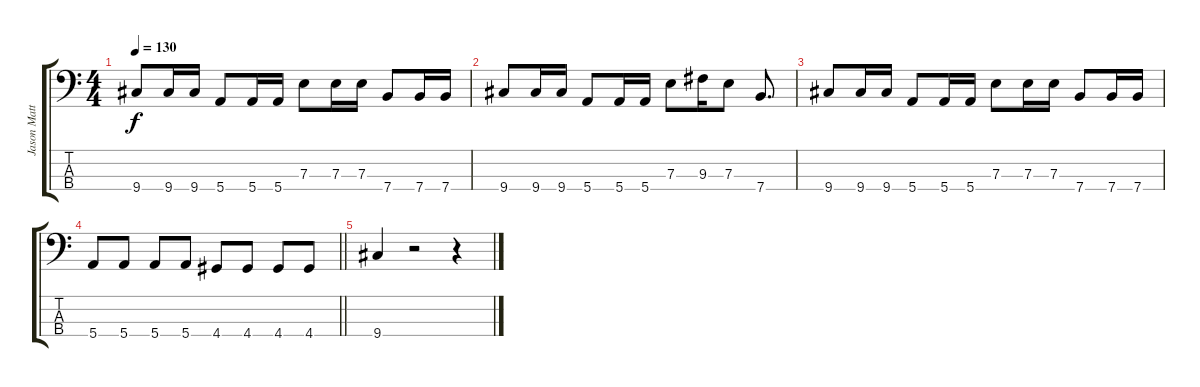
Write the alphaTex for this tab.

\track ("Jason Matthew Thirsk" "Jason Matt") {instrument electricbassfinger}
\staff {score tabs}
\tuning (G2 D2 A1 E1) {hide}
\ts (4 4)
\tempo 130
\clef f4
\ks c
9.4.8{dy f} 9.4.16 9.4.16 5.4.8 5.4.16 5.4.16 7.3.8 7.3.16 7.3.16 7.4.8 7.4.16 7.4.16 |
9.4.8 9.4.16 9.4.16 5.4.8 5.4.16 5.4.16 7.3.8 9.3.16 7.3.8 7.4.8{d} |
9.4.8 9.4.16 9.4.16 5.4.8 5.4.16 5.4.16 7.3.8 7.3.16 7.3.16 7.4.8 7.4.16 7.4.16 |
\barLineRight lightlight
5.4.8 5.4.8 5.4.8 5.4.8 4.4.8 4.4.8 4.4.8 4.4.8 |
9.4.4 r.2 r.4
